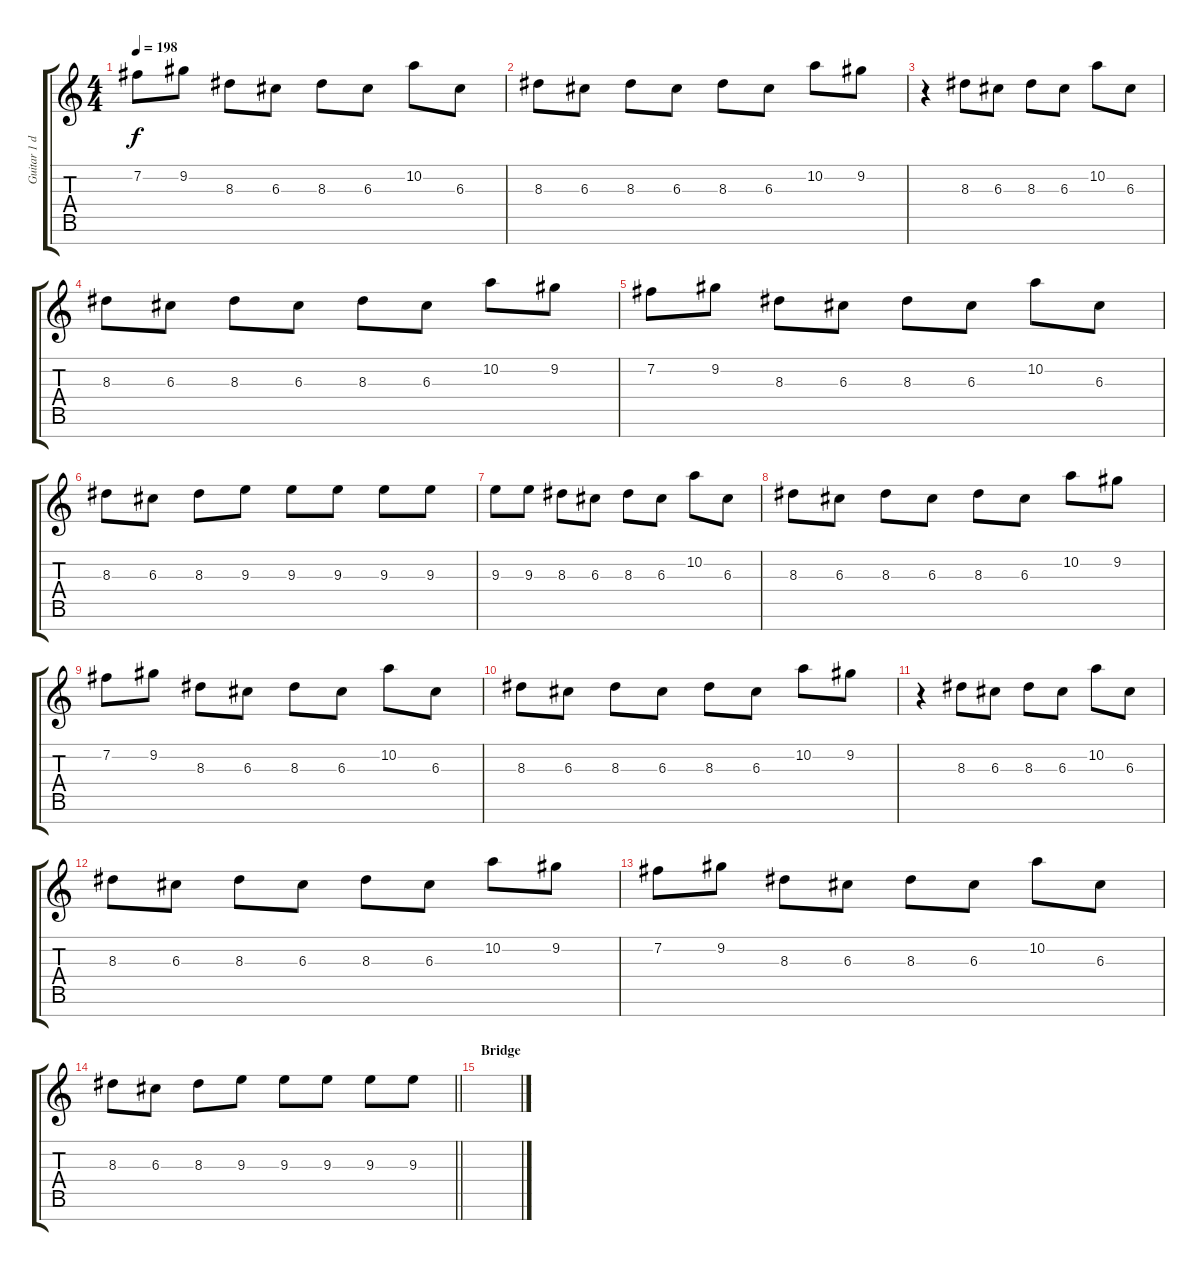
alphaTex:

\track ("Guitar 1 delay" "Guitar 1 d") {instrument electricguitarclean}
\staff {score tabs}
\tuning (E4 B3 G3 D3 A2 E2 B1) {hide}
\ts (4 4)
\tempo 198
\clef g2
\ks c
7.2.8{dy f} 9.2.8 8.3.8 6.3.8 8.3.8 6.3.8 10.2.8 6.3.8 |
8.3.8 6.3.8 8.3.8 6.3.8 8.3.8 6.3.8 10.2.8 9.2.8 |
r.4 8.3.8 6.3.8 8.3.8 6.3.8 10.2.8 6.3.8 |
8.3.8 6.3.8 8.3.8 6.3.8 8.3.8 6.3.8 10.2.8 9.2.8 |
7.2.8 9.2.8 8.3.8 6.3.8 8.3.8 6.3.8 10.2.8 6.3.8 |
8.3.8 6.3.8 8.3.8 9.3.8 9.3.8 9.3.8 9.3.8 9.3.8 |
9.3.8 9.3.8 8.3.8 6.3.8 8.3.8 6.3.8 10.2.8 6.3.8 |
8.3.8 6.3.8 8.3.8 6.3.8 8.3.8 6.3.8 10.2.8 9.2.8 |
7.2.8 9.2.8 8.3.8 6.3.8 8.3.8 6.3.8 10.2.8 6.3.8 |
8.3.8 6.3.8 8.3.8 6.3.8 8.3.8 6.3.8 10.2.8 9.2.8 |
r.4 8.3.8 6.3.8 8.3.8 6.3.8 10.2.8 6.3.8 |
8.3.8 6.3.8 8.3.8 6.3.8 8.3.8 6.3.8 10.2.8 9.2.8 |
7.2.8 9.2.8 8.3.8 6.3.8 8.3.8 6.3.8 10.2.8 6.3.8 |
\barLineRight lightlight
8.3.8 6.3.8 8.3.8 9.3.8 9.3.8 9.3.8 9.3.8 9.3.8 |
\section ("" "Bridge")
